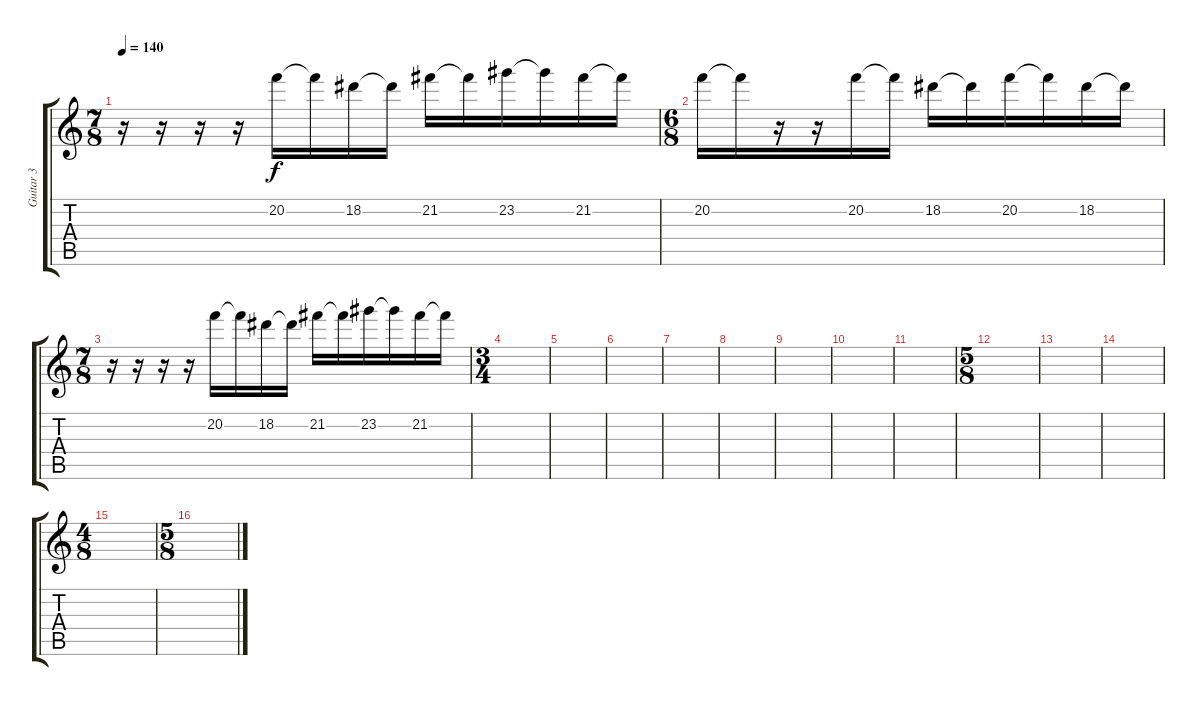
\track ("Guitar 3" "Guitar 3") {instrument distortionguitar}
\staff {score tabs}
\tuning (D4 A3 F3 C3 G2 D2) {hide}
\ts (7 8)
\tempo 140
\clef g2
\ks c
r.16{dy f} r.16 r.16 r.16 20.2.16 20.2{t}.16 18.2.16 18.2{t}.16 21.2.16 21.2{t}.16 23.2.16 23.2{t}.16 21.2.16 21.2{t}.16 |
\ts (6 8)
20.2.16 20.2{t}.16 r.16 r.16 20.2.16 20.2{t}.16 18.2.16 18.2{t}.16 20.2.16 20.2{t}.16 18.2.16 18.2{t}.16 |
\ts (7 8)
r.16 r.16 r.16 r.16 20.2.16 20.2{t}.16 18.2.16 18.2{t}.16 21.2.16 21.2{t}.16 23.2.16 23.2{t}.16 21.2.16 21.2{t}.16 |
\ts (3 4)
|
|
|
|
|
|
|
|
\ts (5 8)
|
|
|
\ts (4 8)
|
\ts (5 8)
